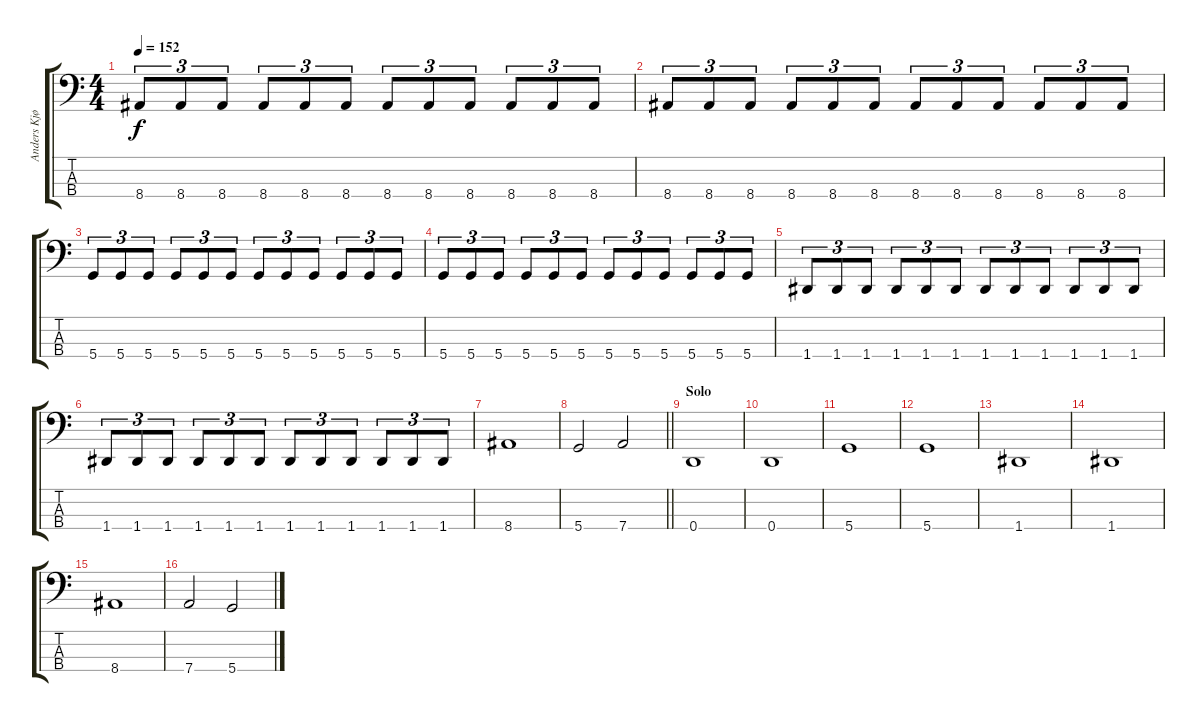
\track ("Anders Kjølholm" "Anders Kjø") {instrument electricbassfinger}
\staff {score tabs}
\tuning (F2 C2 G1 D1) {hide}
\ts (4 4)
\tempo 152
\clef f4
\ks c
8.4.8{tu (3 2) dy f} 8.4.8{tu (3 2)} 8.4.8{tu (3 2)} 8.4.8{tu (3 2)} 8.4.8{tu (3 2)} 8.4.8{tu (3 2)} 8.4.8{tu (3 2)} 8.4.8{tu (3 2)} 8.4.8{tu (3 2)} 8.4.8{tu (3 2)} 8.4.8{tu (3 2)} 8.4.8{tu (3 2)} |
8.4.8{tu (3 2)} 8.4.8{tu (3 2)} 8.4.8{tu (3 2)} 8.4.8{tu (3 2)} 8.4.8{tu (3 2)} 8.4.8{tu (3 2)} 8.4.8{tu (3 2)} 8.4.8{tu (3 2)} 8.4.8{tu (3 2)} 8.4.8{tu (3 2)} 8.4.8{tu (3 2)} 8.4.8{tu (3 2)} |
5.4.8{tu (3 2)} 5.4.8{tu (3 2)} 5.4.8{tu (3 2)} 5.4.8{tu (3 2)} 5.4.8{tu (3 2)} 5.4.8{tu (3 2)} 5.4.8{tu (3 2)} 5.4.8{tu (3 2)} 5.4.8{tu (3 2)} 5.4.8{tu (3 2)} 5.4.8{tu (3 2)} 5.4.8{tu (3 2)} |
5.4.8{tu (3 2)} 5.4.8{tu (3 2)} 5.4.8{tu (3 2)} 5.4.8{tu (3 2)} 5.4.8{tu (3 2)} 5.4.8{tu (3 2)} 5.4.8{tu (3 2)} 5.4.8{tu (3 2)} 5.4.8{tu (3 2)} 5.4.8{tu (3 2)} 5.4.8{tu (3 2)} 5.4.8{tu (3 2)} |
1.4.8{tu (3 2)} 1.4.8{tu (3 2)} 1.4.8{tu (3 2)} 1.4.8{tu (3 2)} 1.4.8{tu (3 2)} 1.4.8{tu (3 2)} 1.4.8{tu (3 2)} 1.4.8{tu (3 2)} 1.4.8{tu (3 2)} 1.4.8{tu (3 2)} 1.4.8{tu (3 2)} 1.4.8{tu (3 2)} |
1.4.8{tu (3 2)} 1.4.8{tu (3 2)} 1.4.8{tu (3 2)} 1.4.8{tu (3 2)} 1.4.8{tu (3 2)} 1.4.8{tu (3 2)} 1.4.8{tu (3 2)} 1.4.8{tu (3 2)} 1.4.8{tu (3 2)} 1.4.8{tu (3 2)} 1.4.8{tu (3 2)} 1.4.8{tu (3 2)} |
8.4.1 |
\barLineRight lightlight
5.4.2 7.4.2 |
\section ("" "Solo")
0.4.1 |
0.4.1 |
5.4.1 |
5.4.1 |
1.4.1 |
1.4.1 |
8.4.1 |
7.4.2 5.4.2
